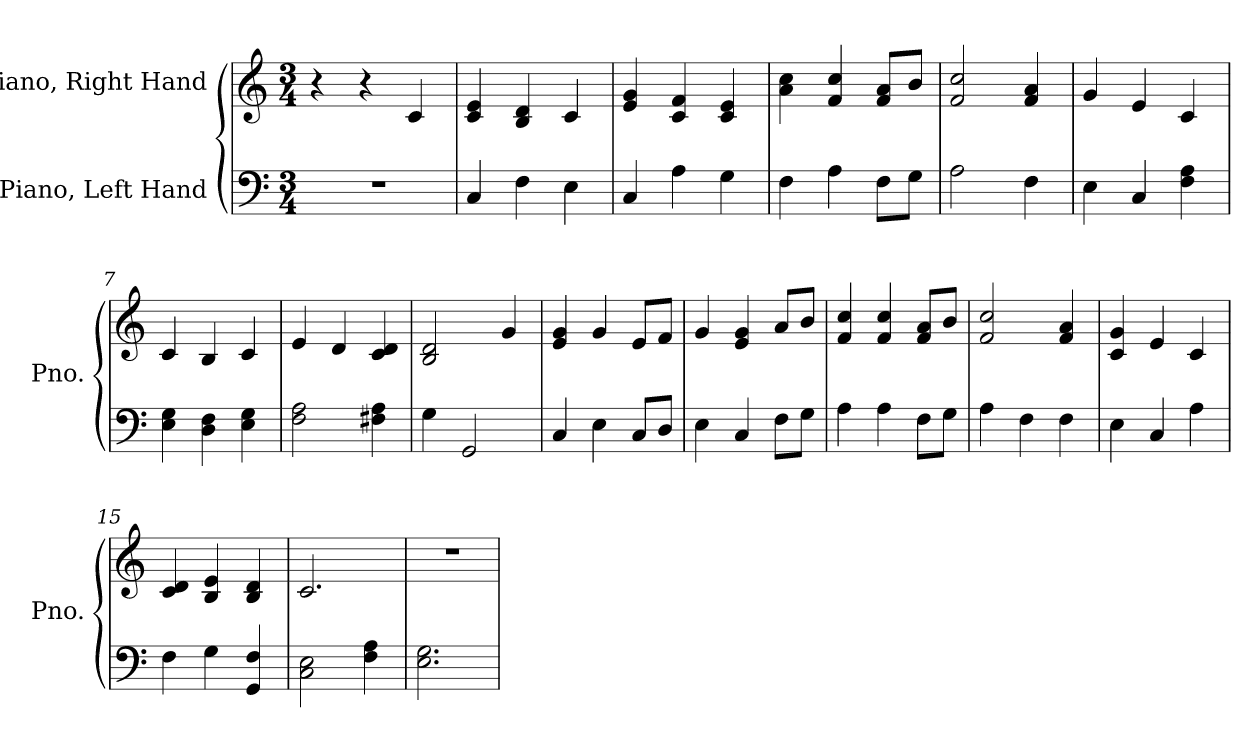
**kern	**kern
*part2	*part1
*staff2	*staff1
*I"Piano, Left Hand	*I"Piano, Right Hand
*I'Pno.	*I'Pno.
*clefF4	*clefG2
*k[]	*k[]
*M3/4	*M3/4
*MM110	*MM110
=1	=1
2.r	4r
.	4r
.	4c/
=2	=2
4C/	4c/ 4e/
4F\	4B/ 4d/
4E\	4c/
=3	=3
4C/	4e/ 4g/
4A\	4c/ 4f/
4G\	4c/ 4e/
=4	=4
4F\	4a\ 4cc\
4A\	4f/ 4cc/
8F\L	8f/ 8a/L
8G\J	8b/J
=5	=5
2A\	2f/ 2cc/
4F\	4f/ 4a/
=6	=6
4E\	4g/
4C/	4e/
4F\ 4A\	4c/
=7	=7
4E\ 4G\	4c/
4D\ 4F\	4B/
4E\ 4G\	4c/
=8	=8
2F\ 2A\	4e/
.	4d/
4F#X\ 4A\	4c/ 4d/
!!LO:LB:g=z
=9	=9
4G\	2B/ 2d/
2GG/	.
.	4g/
=10	=10
4C/	4e/ 4g/
4E\	4g/
8C/L	8e/L
8D/J	8f/J
=11	=11
4E\	4g/
4C/	4e/ 4g/
8F\L	8a/L
8G\J	8b/J
=12	=12
4A\	4f/ 4cc/
4A\	4f/ 4cc/
8F\L	8f/ 8a/L
8G\J	8b/J
=13	=13
4A\	2f/ 2cc/
4F\	.
4F\	4f/ 4a/
=14	=14
4E\	4c/ 4g/
4C/	4e/
4A\	4c/
=15	=15
4F\	4c/ 4d/
4G\	4B/ 4e/
4GG/ 4F/	4B/ 4d/
=16	=16
2C\ 2E\	2.c/
4F\ 4A\	.
=17	=17
2.E\ 2.G\	2.r
=	=
*-	*-
